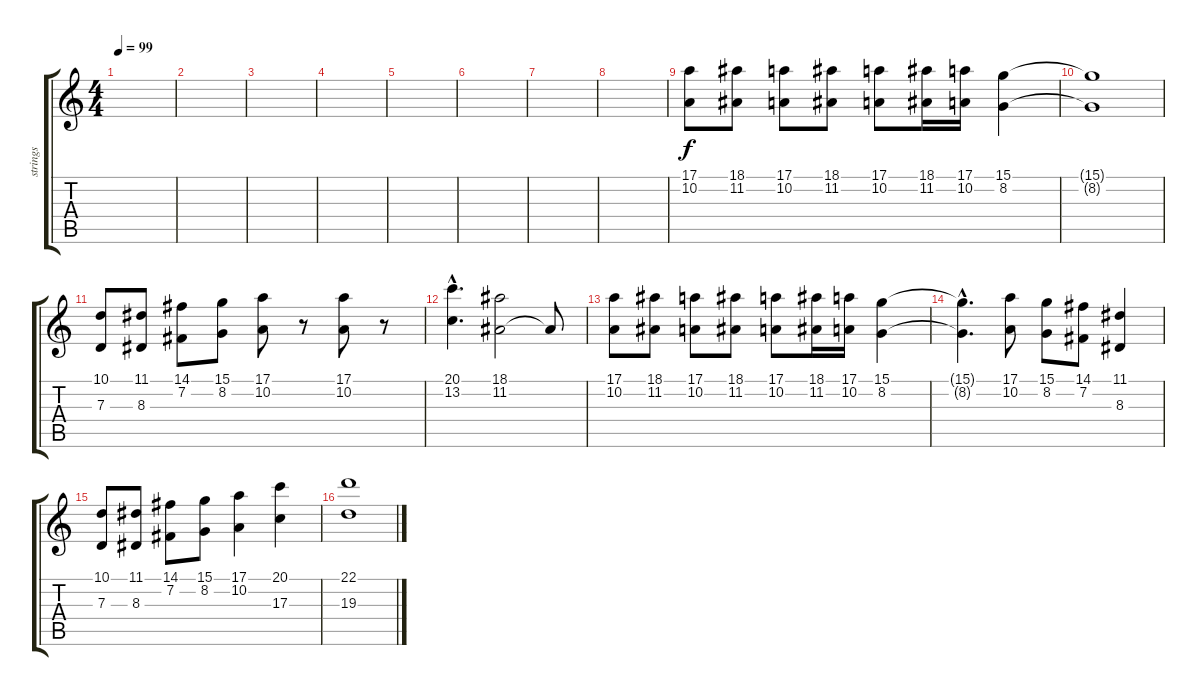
\track ("strings" "strings") {instrument stringensemble1}
\staff {score tabs}
\tuning (E4 B3 G3 D3 A2 E2) {hide}
\ts (4 4)
\tempo 99
\clef g2
\ks c
|
|
|
|
|
|
|
|
(17.1 10.2).8 (18.1 11.2).8 (17.1 10.2).8 (18.1 11.2).8 (17.1 10.2).8 (18.1 11.2).16 (17.1 10.2).16 (15.1 8.2).4 |
(15.1{t} 8.2{t}).1 |
(10.1 7.3).8 (11.1 8.3).8 (14.1 7.2).8 (15.1 8.2).8 (17.1 10.2).8 r.8 (17.1 10.2).8 r.8 |
(20.1{hac} 13.2{hac}).4{d} (18.1 11.2).2 11.2{t}.8 |
(17.1 10.2).8 (18.1 11.2).8 (17.1 10.2).8 (18.1 11.2).8 (17.1 10.2).8 (18.1 11.2).16 (17.1 10.2).16 (15.1 8.2).4 |
(15.1{hac t} 8.2{hac t}).4{d} (17.1 10.2).8 (15.1 8.2).8 (14.1 7.2).8 (11.1 8.3).4 |
(10.1 7.3).8 (11.1 8.3).8 (14.1 7.2).8 (15.1 8.2).8 (17.1 10.2).4 (20.1 17.3).4 |
(22.1 19.3).1
